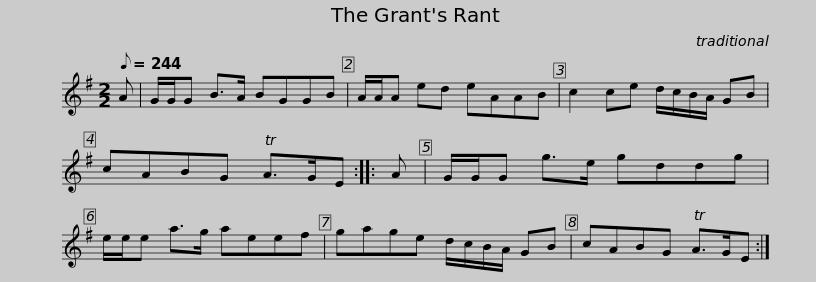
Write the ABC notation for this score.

X:1
L:1/8
Q:1/8=244
M:2/2
I:linebreak $
K:G
V:1 treble
V:1
 A | G/G/G B>A BGGB | A/A/A ed eAAB | c2 ce d/c/B/A/ GB | cABG TA>GE :: %5
 A |$ G/G/G g>e gddg | e/e/e a>g aeef | gage d/c/B/A/ GB | cABG TA>GE :| %10
